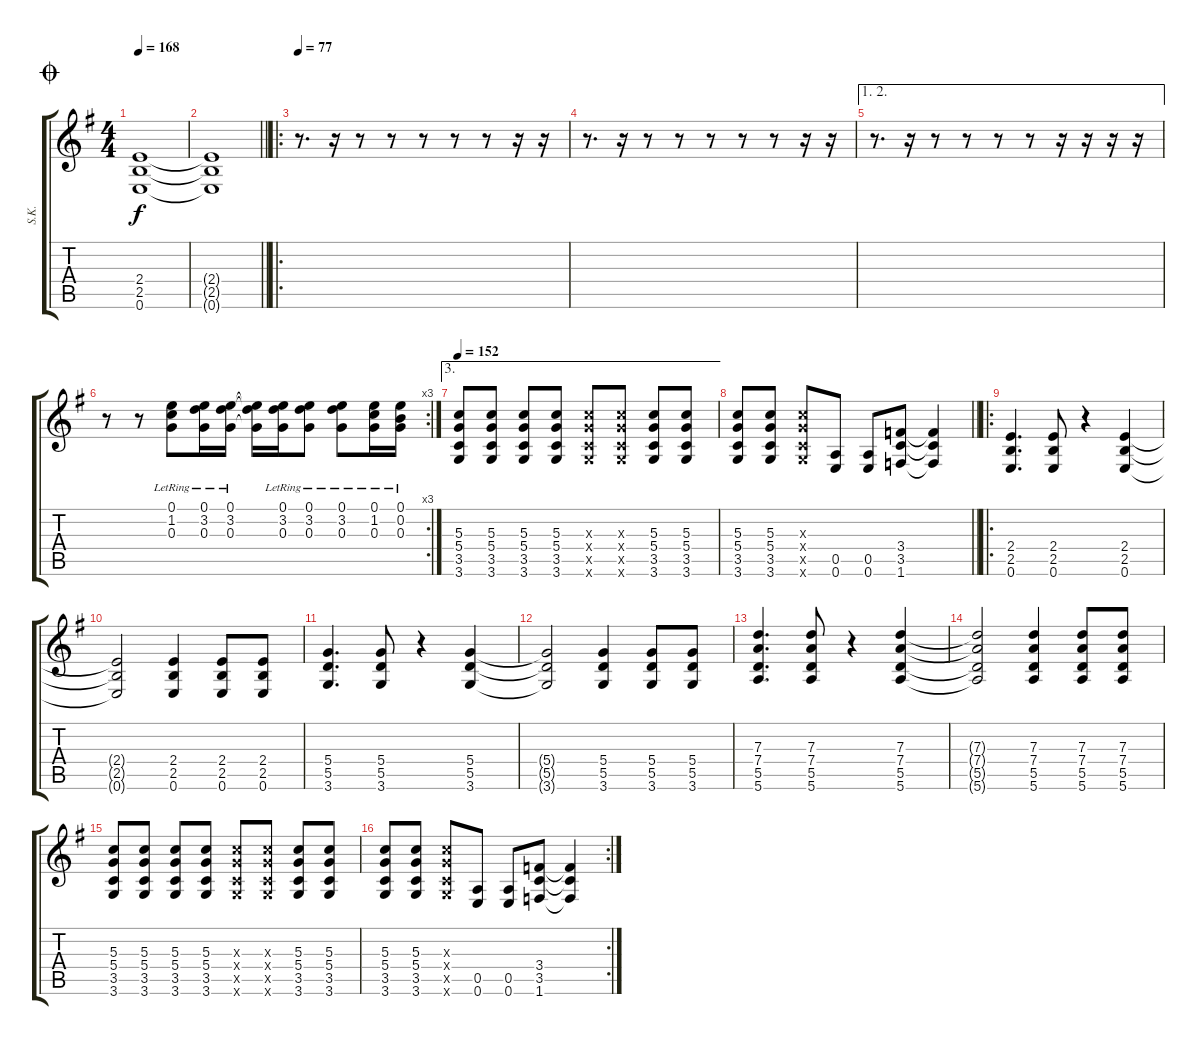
\track ("S.K." "S.K.") {instrument distortionguitar}
\staff {score tabs}
\tuning (E4 B3 G3 D3 A2 E2) {hide}
\ts (4 4)
\jump coda
\tempo 168
\clef g2
\ks g
(2.4 2.5 0.6).1{dy f} |
\barLineRight lightlight
(2.4{t} 2.5{t} 0.6{t}).1 |
\ro
\tempo 77
r.8{d instrument acousticguitarsteel} r.16 r.8 r.8 r.8 r.8 r.8 r.16 r.16 |
r.8{d} r.16 r.8 r.8 r.8 r.8 r.8 r.16 r.16 |
\ae (1 2)
r.8{d} r.16 r.8 r.8 r.8 r.8 r.16 r.16 r.16 r.16 |
\rc 3
r.8 r.8 (0.1{lr} 1.2{lr} 0.3{lr}).8 (0.1{lr} 3.2{lr} 0.3{lr}).16 (0.1{lr} 3.2{lr} 0.3{lr}).16 (0.1{t} 3.2{t} 0.3{t}).16 (0.1{lr} 3.2{lr} 0.3{lr}).16 (0.1{lr} 3.2{lr} 0.3{lr}).8 (0.1{lr} 3.2{lr} 0.3{lr}).8 (0.1{lr} 1.2{lr} 0.3{lr}).16 (0.1{lr} 0.2{lr} 0.3{lr}).16 |
\ae 3
\tempo 152
(5.3 5.4 3.5 3.6).8{instrument distortionguitar} (5.3 5.4 3.5 3.6).8 (5.3 5.4 3.5 3.6).8 (5.3 5.4 3.5 3.6).8 (5.3{x} 5.4{x} 3.5{x} 3.6{x}).8 (5.3{x} 5.4{x} 3.5{x} 3.6{x}).8 (5.3 5.4 3.5 3.6).8 (5.3 5.4 3.5 3.6).8 |
\barLineRight lightlight
(5.3 5.4 3.5 3.6).8 (5.3 5.4 3.5 3.6).8 (5.3{x} 5.4{x} 3.5{x} 3.6{x}).8 (0.5 0.6).8 (0.5 0.6).8 (3.4 3.5 1.6).8 (3.4{t} 3.5{t} 1.6{t}).4 |
\ro
(2.4 2.5 0.6).4{d} (2.4 2.5 0.6).8 r.4 (2.4 2.5 0.6).4 |
(2.4{t} 2.5{t} 0.6{t}).2 (2.4 2.5 0.6).4 (2.4 2.5 0.6).8 (2.4 2.5 0.6).8 |
(5.4 5.5 3.6).4{d} (5.4 5.5 3.6).8 r.4 (5.4 5.5 3.6).4 |
(5.4{t} 5.5{t} 3.6{t}).2 (5.4 5.5 3.6).4 (5.4 5.5 3.6).8 (5.4 5.5 3.6).8 |
(7.3 7.4 5.5 5.6).4{d} (7.3 7.4 5.5 5.6).8 r.4 (7.3 7.4 5.5 5.6).4 |
(7.3{t} 7.4{t} 5.5{t} 5.6{t}).2 (7.3 7.4 5.5 5.6).4 (7.3 7.4 5.5 5.6).8 (7.3 7.4 5.5 5.6).8 |
(5.3 5.4 3.5 3.6).8 (5.3 5.4 3.5 3.6).8 (5.3 5.4 3.5 3.6).8 (5.3 5.4 3.5 3.6).8 (5.3{x} 5.4{x} 3.5{x} 3.6{x}).8 (5.3{x} 5.4{x} 3.5{x} 3.6{x}).8 (5.3 5.4 3.5 3.6).8 (5.3 5.4 3.5 3.6).8 |
\rc 2
(5.3 5.4 3.5 3.6).8 (5.3 5.4 3.5 3.6).8 (5.3{x} 5.4{x} 3.5{x} 3.6{x}).8 (0.5 0.6).8 (0.5 0.6).8 (3.4 3.5 1.6).8 (3.4{t} 3.5{t} 1.6{t}).4
